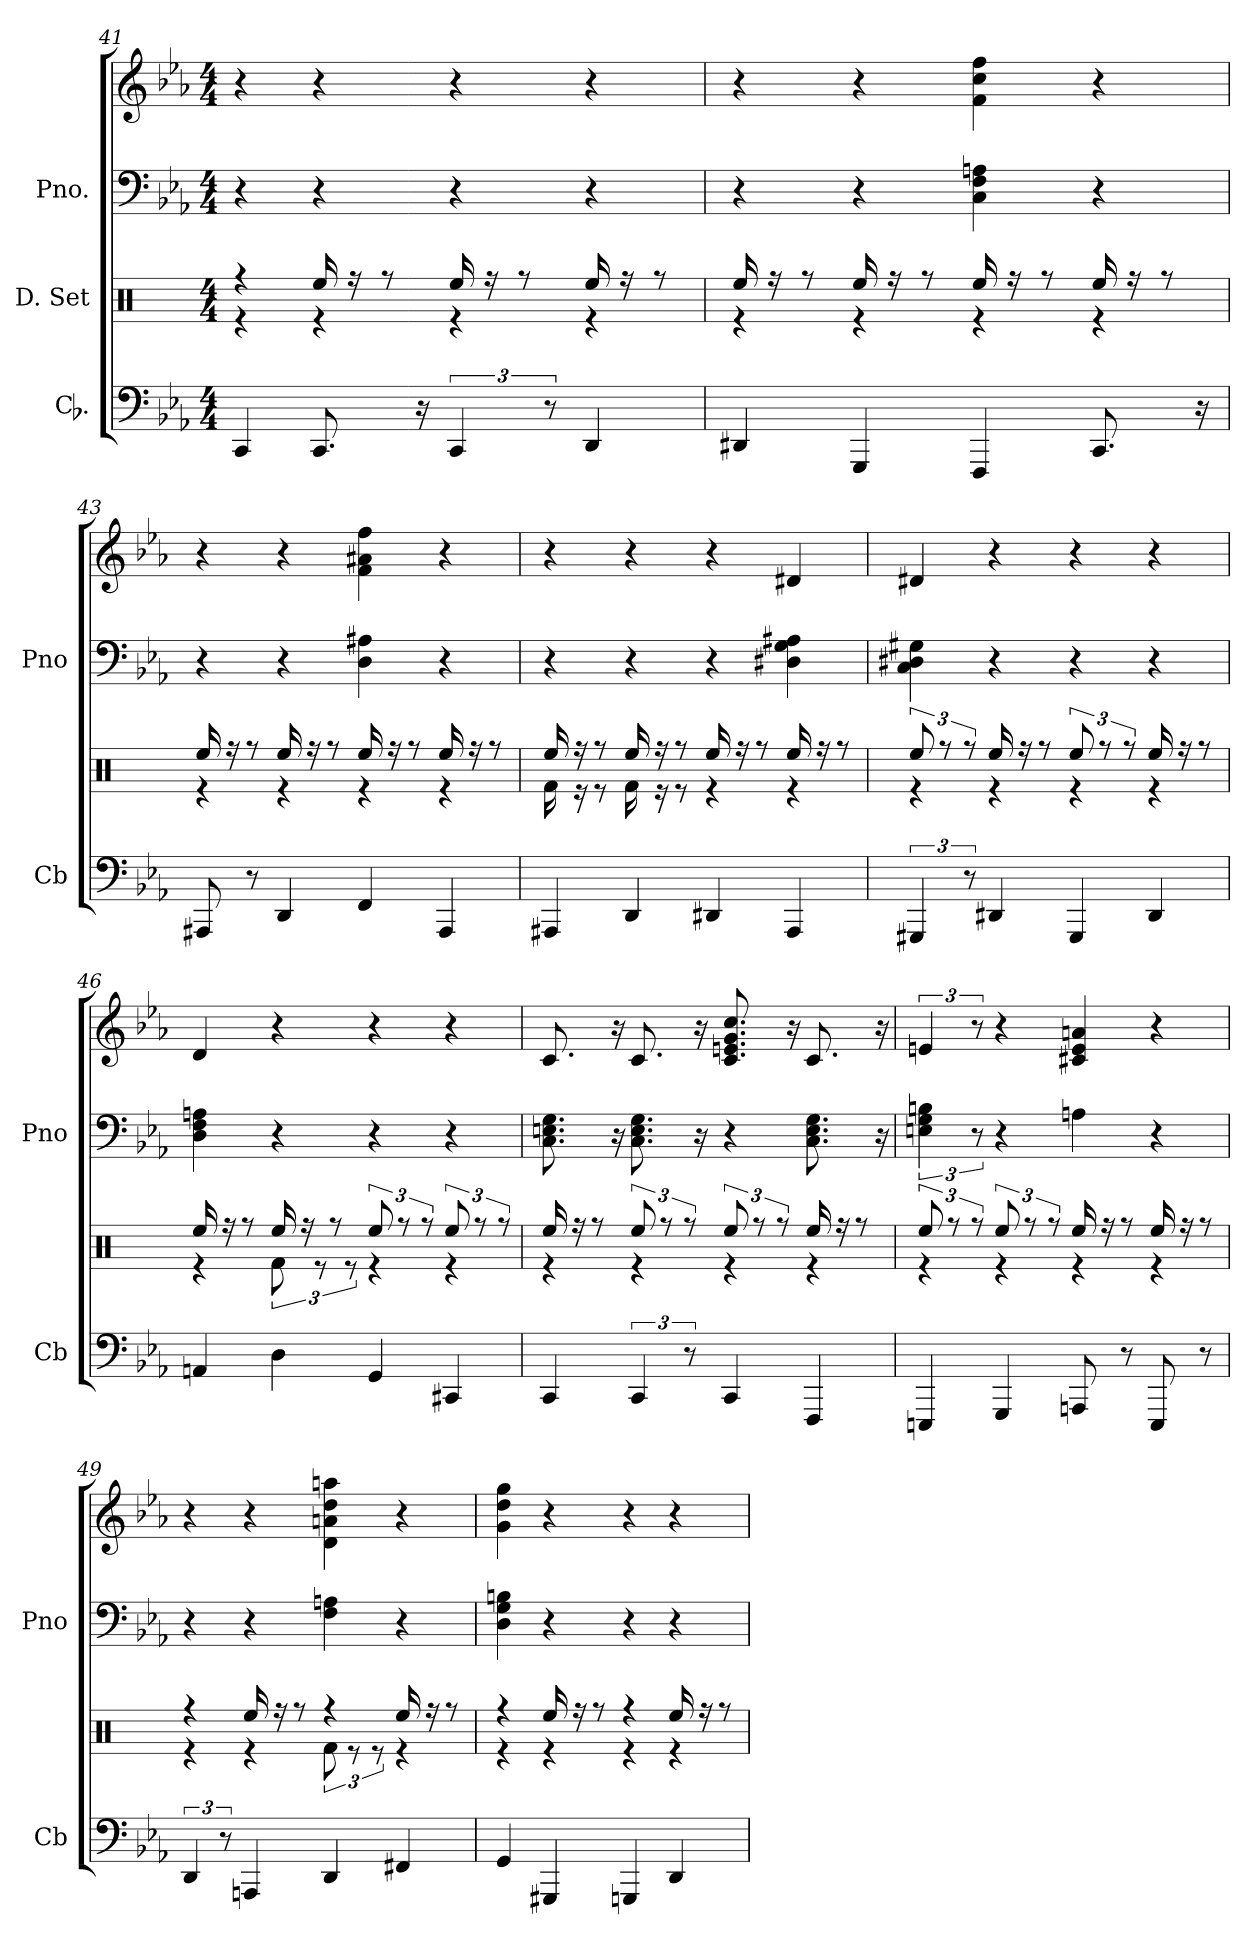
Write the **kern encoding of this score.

**kern	**kern	**kern	**kern
*part3	*part2	*part1	*part1
*staff4	*staff3	*staff2	*staff1
*I"Cb.	*I"D. Set	*I"Pno.	*
*I'Cb	*	*I'Pno	*
*clefF4	*clefX	*clefF4	*clefG2
*k[b-e-a-]	*k[]	*k[b-e-a-]	*k[b-e-a-]
*M4/4	*M4/4	*M4/4	*M4/4
=41	=41	=41	=41
*	*^	*	*
4CC	4re	4rff	4r	4r
8.CC	4re	16Ree/	4r	4r
.	.	16rff	.	.
.	.	8rff	.	.
16r	.	.	.	.
6CC	4re	16Ree/	4r	4r
.	.	16rff	.	.
.	.	8rff	.	.
12r	.	.	.	.
4DD	4re	16Ree/	4r	4r
.	.	16rff	.	.
.	.	8rff	.	.
=42	=42	=42	=42	=42
4DD#X	4re	16Ree/	4r	4r
.	.	16rff	.	.
.	.	8rff	.	.
4GGG	4re	16Ree/	4r	4r
.	.	16rff	.	.
.	.	8rff	.	.
4FFF	4re	16Ree/	4C 4F 4An	4f 4cc 4ff
.	.	16rff	.	.
.	.	8rff	.	.
8.CC	4re	16Ree/	4r	4r
.	.	16rff	.	.
.	.	8rff	.	.
16r	.	.	.	.
=43	=43	=43	=43	=43
8AAA#X	4re	16Ree/	4r	4r
.	.	16rff	.	.
8r	.	8rff	.	.
4DD	4re	16Ree/	4r	4r
.	.	16rff	.	.
.	.	8rff	.	.
4FF	4re	16Ree/	4D 4A#X	4f 4a#X 4ff
.	.	16rff	.	.
.	.	8rff	.	.
4AAA#	4re	16Ree/	4r	4r
.	.	16rff	.	.
.	.	8rff	.	.
=44	=44	=44	=44	=44
4AAA#X	16Rf\	16Ree/	4r	4r
.	16re	16rff	.	.
.	8re	8rff	.	.
4DD	16Rf\	16Ree/	4r	4r
.	16re	16rff	.	.
.	8re	8rff	.	.
4DD#X	4re	16Ree/	4r	4r
.	.	16rff	.	.
.	.	8rff	.	.
4AAA#	4re	16Ree/	4D#X 4G 4A#X	4d#X
.	.	16rff	.	.
.	.	8rff	.	.
=45	=45	=45	=45	=45
6GGG#X	4re	12Ree/	4C 4D#X 4G#X	4d#X
.	.	12rff	.	.
12r	.	12rff	.	.
4DD#X	4re	16Ree/	4r	4r
.	.	16rff	.	.
.	.	8rff	.	.
4GGG#	4re	12Ree/	4r	4r
.	.	12rff	.	.
.	.	12rff	.	.
4DD#	4re	16Ree/	4r	4r
.	.	16rff	.	.
.	.	8rff	.	.
=46	=46	=46	=46	=46
4AAn	4re	16Ree/	4D 4F 4An	4d
.	.	16rff	.	.
.	.	8rff	.	.
4D	12Rf\	16Ree/	4r	4r
.	.	16rff	.	.
.	12re	.	.	.
.	.	8rff	.	.
.	12re	.	.	.
4GG	4re	12Ree/	4r	4r
.	.	12rff	.	.
.	.	12rff	.	.
4CC#X	4re	12Ree/	4r	4r
.	.	12rff	.	.
.	.	12rff	.	.
=47	=47	=47	=47	=47
4CC	4re	16Ree/	8.C 8.En 8.G	8.c
.	.	16rff	.	.
.	.	8rff	.	.
.	.	.	16r	16r
6CC	4re	12Ree/	8.C 8.E 8.G	8.c
.	.	12rff	.	.
12r	.	12rff	.	.
.	.	.	16r	16r
4CC	4re	12Ree/	4r	8.c 8.en 8.g 8.cc
.	.	12rff	.	.
.	.	12rff	.	.
.	.	.	.	16r
4FFF	4re	16Ree/	8.C 8.E 8.G	8.c
.	.	16rff	.	.
.	.	8rff	.	.
.	.	.	16r	16r
=48	=48	=48	=48	=48
4EEEn	4re	12Ree/	6En 6G 6Bn	6en
.	.	12rff	.	.
.	.	12rff	12r	12r
4GGG	4re	12Ree/	4r	4r
.	.	12rff	.	.
.	.	12rff	.	.
8AAAn	4re	16Ree/	4An	4c#X 4e 4an
.	.	16rff	.	.
8r	.	8rff	.	.
8EEE	4re	16Ree/	4r	4r
.	.	16rff	.	.
8r	.	8rff	.	.
=49	=49	=49	=49	=49
6DD	4re	4rff	4r	4r
12r	.	.	.	.
4AAAn	4re	16Ree/	4r	4r
.	.	16rff	.	.
.	.	8rff	.	.
4DD	12Rf\	4rff	4F 4An	4d 4an 4dd 4aan
.	12re	.	.	.
.	12re	.	.	.
4FF#X	4re	16Ree/	4r	4r
.	.	16rff	.	.
.	.	8rff	.	.
=50	=50	=50	=50	=50
4GG	4re	4rff	4D 4G 4Bn	4g 4dd 4gg
4GGG#X	4re	16Ree/	4r	4r
.	.	16rff	.	.
.	.	8rff	.	.
4GGGn	4re	4rff	4r	4r
4DD	4re	16Ree/	4r	4r
.	.	16rff	.	.
.	.	8rff	.	.
*	*v	*v	*	*
=	=	=	=
*-	*-	*-	*-
